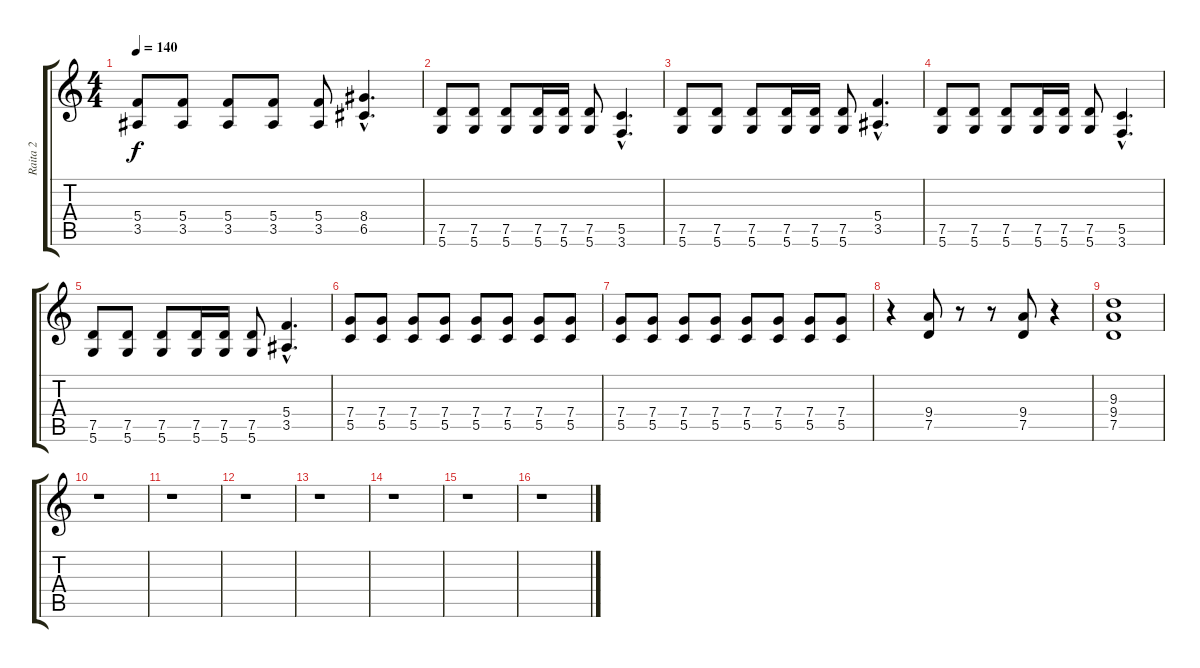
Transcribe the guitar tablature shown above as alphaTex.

\track ("Raita 2" "Raita 2") {instrument distortionguitar}
\staff {score tabs}
\tuning (D4 A3 F3 C3 G2 D2) {hide}
\ts (4 4)
\tempo 140
\clef g2
\ks c
(5.4 3.5).8{dy f} (5.4 3.5).8 (5.4 3.5).8 (5.4 3.5).8 (5.4 3.5).8 (8.4{hac} 6.5{hac}).4{d} |
(7.5 5.6).8 (7.5 5.6).8 (7.5 5.6).8 (7.5 5.6).16 (7.5 5.6).16 (7.5 5.6).8 (5.5{hac} 3.6{hac}).4{d} |
(7.5 5.6).8 (7.5 5.6).8 (7.5 5.6).8 (7.5 5.6).16 (7.5 5.6).16 (7.5 5.6).8 (5.4{hac} 3.5{hac}).4{d} |
(7.5 5.6).8 (7.5 5.6).8 (7.5 5.6).8 (7.5 5.6).16 (7.5 5.6).16 (7.5 5.6).8 (5.5{hac} 3.6{hac}).4{d} |
(7.5 5.6).8 (7.5 5.6).8 (7.5 5.6).8 (7.5 5.6).16 (7.5 5.6).16 (7.5 5.6).8 (5.4{hac} 3.5{hac}).4{d} |
(7.4 5.5).8 (7.4 5.5).8 (7.4 5.5).8 (7.4 5.5).8 (7.4 5.5).8 (7.4 5.5).8 (7.4 5.5).8 (7.4 5.5).8 |
(7.4 5.5).8 (7.4 5.5).8 (7.4 5.5).8 (7.4 5.5).8 (7.4 5.5).8 (7.4 5.5).8 (7.4 5.5).8 (7.4 5.5).8 |
r.4 (9.4 7.5).8 r.8 r.8 (9.4 7.5).8 r.4 |
(9.3 9.4 7.5).1 |
r.1 |
r.1 |
r.1 |
r.1 |
r.1 |
r.1 |
r.1
